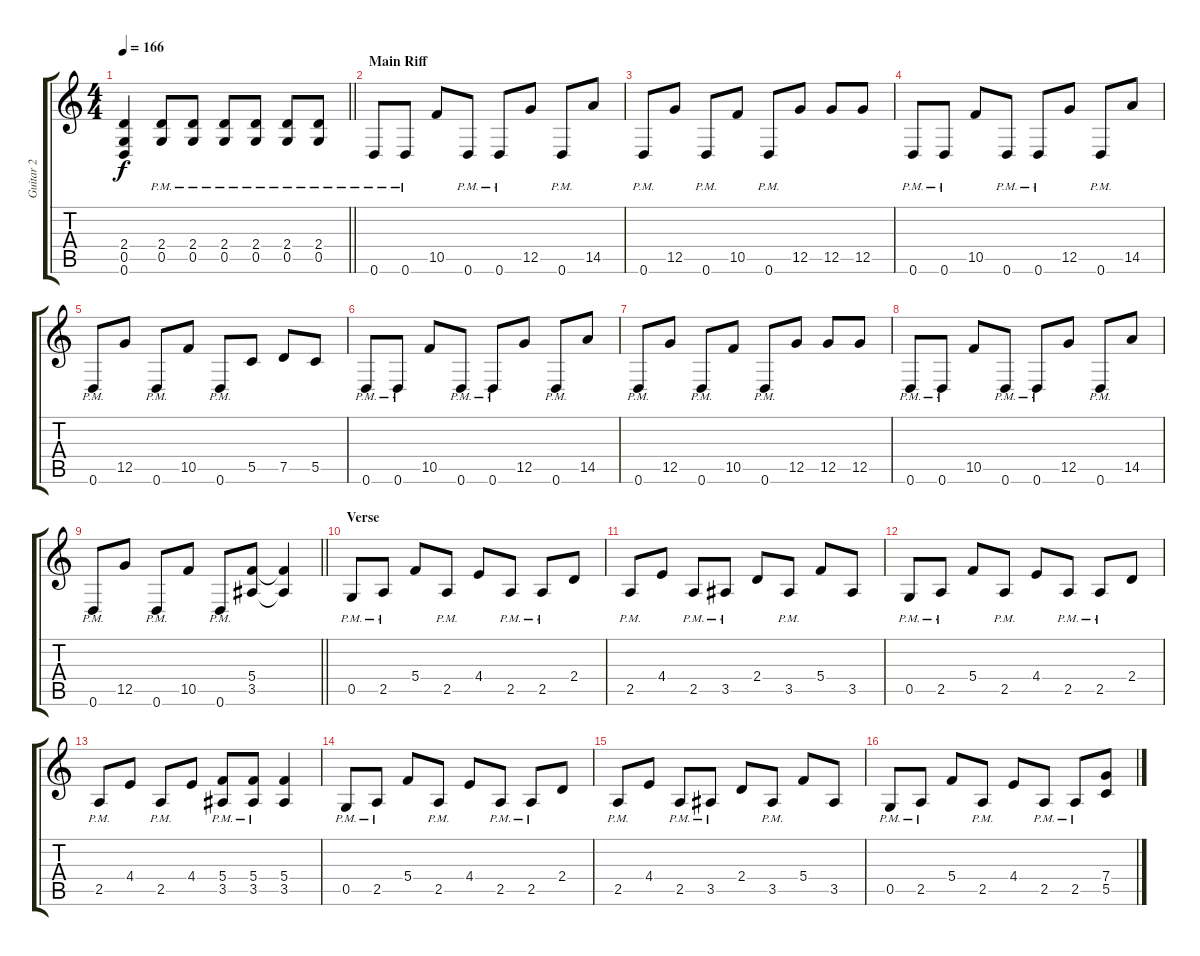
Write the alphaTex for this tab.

\track ("Guitar 2" "Guitar 2") {instrument distortionguitar}
\staff {score tabs}
\tuning (D4 A3 F3 C3 G2 D2) {hide}
\ts (4 4)
\tempo 166
\clef g2
\barLineRight lightlight
\ks c
(2.4{t} 0.5{t} 0.6{t}).4{dy f} (2.4{pm} 0.5{pm}).8 (2.4{pm} 0.5{pm}).8 (2.4{pm} 0.5{pm}).8 (2.4{pm} 0.5{pm}).8 (2.4{pm} 0.5{pm}).8 (2.4{pm} 0.5{pm}).8 |
\section ("" "Main Riff")
0.6{pm}.8 0.6{pm}.8 10.5.8 0.6{pm}.8 0.6{pm}.8 12.5.8 0.6{pm}.8 14.5.8 |
0.6{pm}.8 12.5.8 0.6{pm}.8 10.5.8 0.6{pm}.8 12.5.8 12.5.8 12.5.8 |
0.6{pm}.8 0.6{pm}.8 10.5.8 0.6{pm}.8 0.6{pm}.8 12.5.8 0.6{pm}.8 14.5.8 |
0.6{pm}.8 12.5.8 0.6{pm}.8 10.5.8 0.6{pm}.8 5.5.8 7.5.8 5.5.8 |
0.6{pm}.8 0.6{pm}.8 10.5.8 0.6{pm}.8 0.6{pm}.8 12.5.8 0.6{pm}.8 14.5.8 |
0.6{pm}.8 12.5.8 0.6{pm}.8 10.5.8 0.6{pm}.8 12.5.8 12.5.8 12.5.8 |
0.6{pm}.8 0.6{pm}.8 10.5.8 0.6{pm}.8 0.6{pm}.8 12.5.8 0.6{pm}.8 14.5.8 |
\barLineRight lightlight
0.6{pm}.8 12.5.8 0.6{pm}.8 10.5.8 0.6{pm}.8 (5.4 3.5).8 (5.4{t} 3.5{t}).4 |
\section ("" "Verse")
0.5{pm}.8 2.5{pm}.8 5.4.8 2.5{pm}.8 4.4.8 2.5{pm}.8 2.5{pm}.8 2.4.8 |
2.5{pm}.8 4.4.8 2.5{pm}.8 3.5{pm}.8 2.4.8 3.5{pm}.8 5.4.8 3.5.8 |
0.5{pm}.8 2.5{pm}.8 5.4.8 2.5{pm}.8 4.4.8 2.5{pm}.8 2.5{pm}.8 2.4.8 |
2.5{pm}.8 4.4.8 2.5{pm}.8 4.4.8 (5.4{pm} 3.5{pm}).8 (5.4{pm} 3.5{pm}).8 (5.4 3.5).4 |
0.5{pm}.8 2.5{pm}.8 5.4.8 2.5{pm}.8 4.4.8 2.5{pm}.8 2.5{pm}.8 2.4.8 |
2.5{pm}.8 4.4.8 2.5{pm}.8 3.5{pm}.8 2.4.8 3.5{pm}.8 5.4.8 3.5.8 |
0.5{pm}.8 2.5{pm}.8 5.4.8 2.5{pm}.8 4.4.8 2.5{pm}.8 2.5{pm}.8 (7.4 5.5).8
